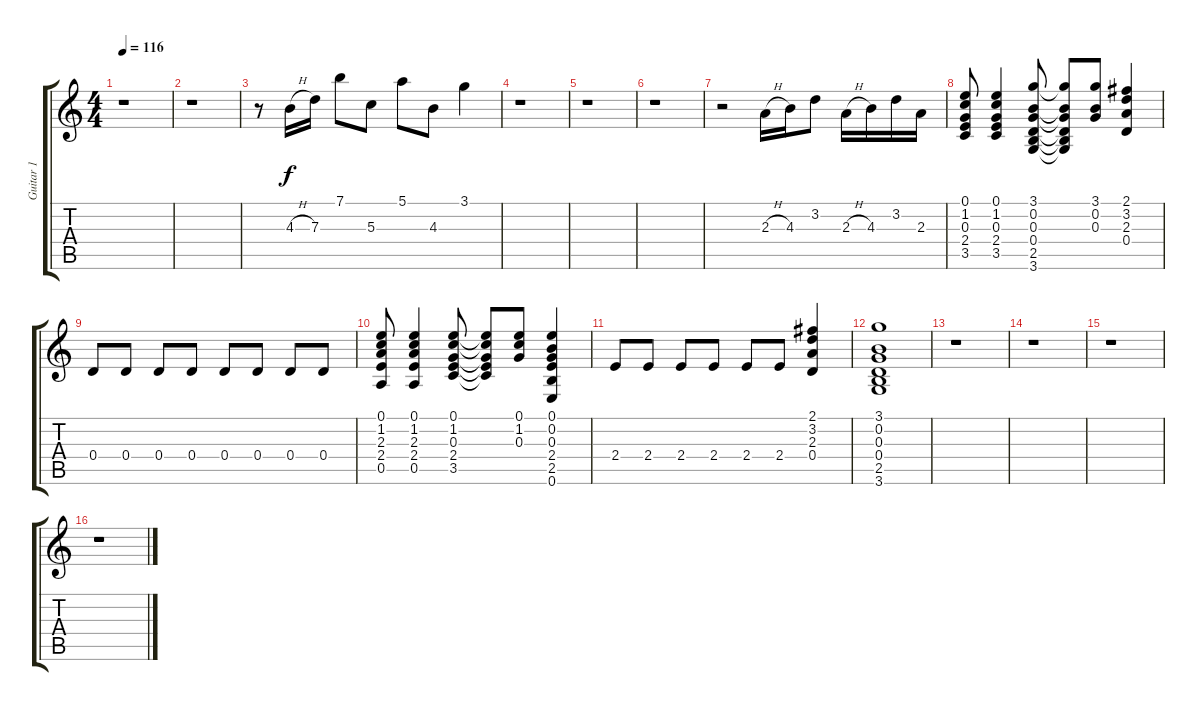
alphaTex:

\track ("Guitar 1" "Guitar 1") {instrument electricguitarclean}
\staff {score tabs}
\tuning (E4 B3 G3 D3 A2 E2) {hide}
\ts (4 4)
\tempo 116
\clef g2
\ks c
r.1{dy f} |
r.1 |
r.8 4.3{h}.16 7.3.16 7.1.8 5.3.8 5.1.8 4.3.8 3.1.4 |
r.1 |
r.1 |
r.1 |
r.2 2.3{h}.16 4.3.16 3.2.8 2.3{h}.16 4.3.16 3.2.16 2.3.16 |
(0.1 1.2 0.3 2.4 3.5).8 (0.1 1.2 0.3 2.4 3.5).4 (3.1 0.2 0.3 0.4 2.5 3.6).8 (3.1{t} 0.2{t} 0.3{t} 0.4{t} 2.5{t} 3.6{t}).8 (3.1 0.2 0.3).8 (2.1 3.2 2.3 0.4).4 |
0.4.8 0.4.8 0.4.8 0.4.8 0.4.8 0.4.8 0.4.8 0.4.8 |
(0.1 1.2 2.3 2.4 0.5).8 (0.1 1.2 2.3 2.4 0.5).4 (0.1 1.2 0.3 2.4 3.5).8 (0.1{t} 1.2{t} 0.3{t} 2.4{t} 3.5{t}).8 (0.1 1.2 0.3).8 (0.1 0.2 0.3 2.4 2.5 0.6).4 |
2.4.8 2.4.8 2.4.8 2.4.8 2.4.8 2.4.8 (2.1 3.2 2.3 0.4).4 |
(3.1 0.2 0.3 0.4 2.5 3.6).1 |
r.1 |
r.1 |
r.1 |
r.1
